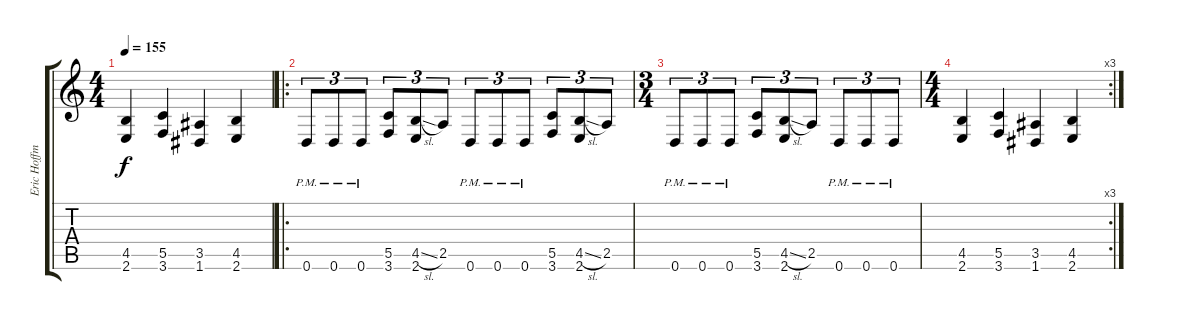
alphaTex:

\track ("Eric Hoffman" "Eric Hoffm") {instrument distortionguitar}
\staff {score tabs}
\tuning (D4 A3 F3 C3 G2 D2) {hide}
\ts (4 4)
\tempo 155
\clef g2
\ks c
(4.5 2.6).4{dy f} (5.5 3.6).4 (3.5 1.6).4 (4.5 2.6).4 |
\ro
0.6{pm}.8{tu (3 2)} 0.6{pm}.8{tu (3 2)} 0.6{pm}.8{tu (3 2)} (5.5 3.6).8{tu (3 2)} (4.5{sl} 2.6).8{tu (3 2)} 2.5.8{tu (3 2)} 0.6{pm}.8{tu (3 2)} 0.6{pm}.8{tu (3 2)} 0.6{pm}.8{tu (3 2)} (5.5 3.6).8{tu (3 2)} (4.5{sl} 2.6).8{tu (3 2)} 2.5.8{tu (3 2)} |
\ts (3 4)
0.6{pm}.8{tu (3 2)} 0.6{pm}.8{tu (3 2)} 0.6{pm}.8{tu (3 2)} (5.5 3.6).8{tu (3 2)} (4.5{sl} 2.6).8{tu (3 2)} 2.5.8{tu (3 2)} 0.6{pm}.8{tu (3 2)} 0.6{pm}.8{tu (3 2)} 0.6{pm}.8{tu (3 2)} |
\rc 3
\ts (4 4)
(4.5 2.6).4 (5.5 3.6).4 (3.5 1.6).4 (4.5 2.6).4
